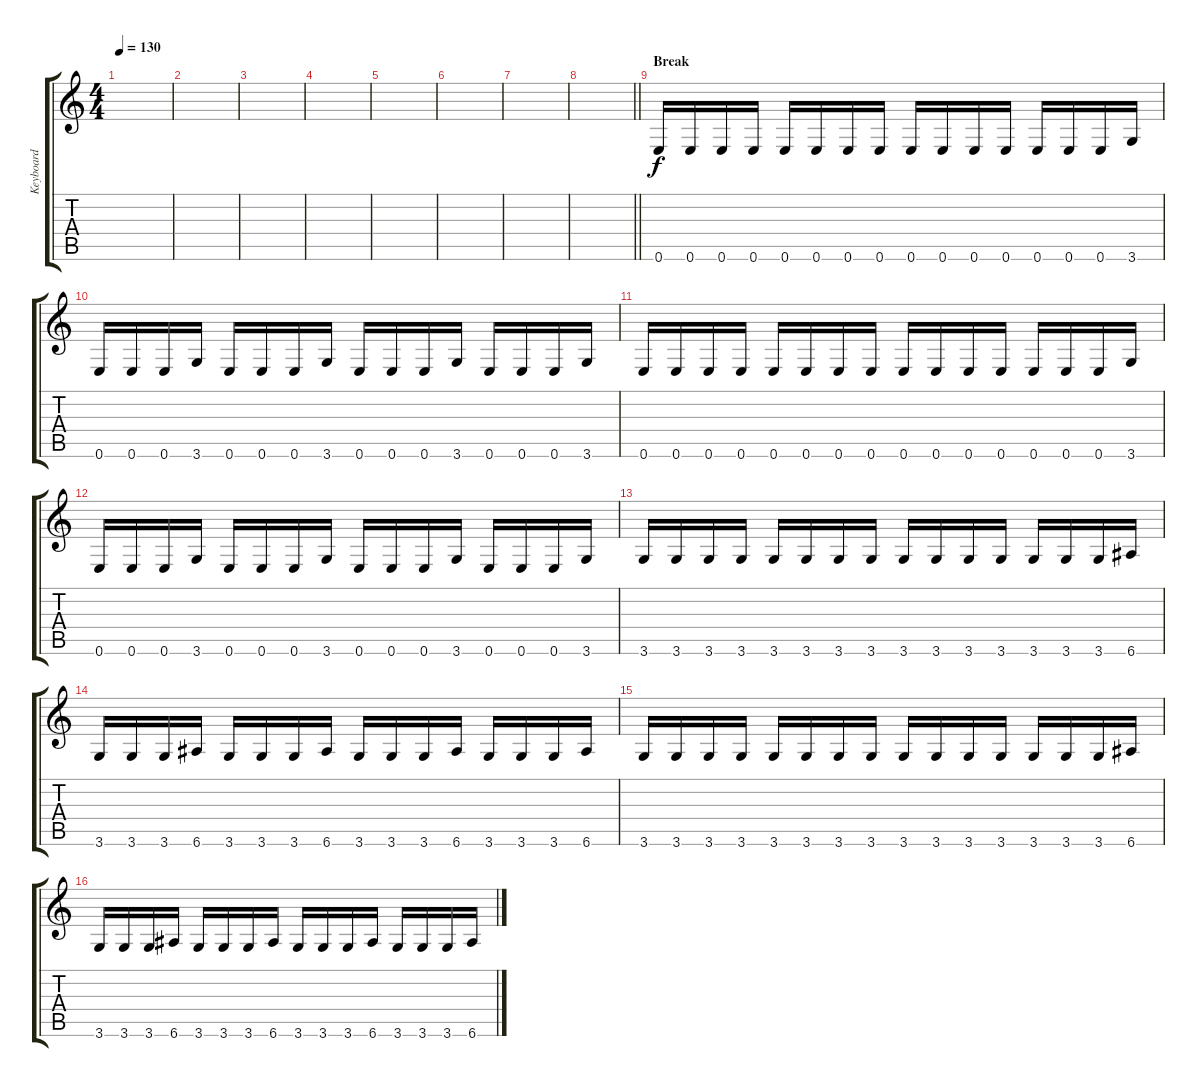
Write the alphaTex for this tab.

\track ("Keyboard" "Keyboard") {instrument synthbass1}
\staff {score tabs}
\tuning (E4 B3 G3 D3 A2 E2) {hide}
\ts (4 4)
\tempo 130
\clef g2
\ks c
|
|
|
|
|
|
|
\barLineRight lightlight
|
\section ("" "Break")
0.6.16{dy f volume 12 balance 6 instrument distortionguitar} 0.6.16 0.6.16 0.6.16 0.6.16 0.6.16 0.6.16 0.6.16 0.6.16 0.6.16 0.6.16 0.6.16 0.6.16 0.6.16 0.6.16 3.6.16 |
0.6.16{volume 10} 0.6.16 0.6.16 3.6.16 0.6.16{volume 8} 0.6.16 0.6.16 3.6.16 0.6.16{volume 6} 0.6.16 0.6.16 3.6.16 0.6.16{volume 5} 0.6.16 0.6.16 3.6.16 |
0.6.16{volume 12 balance 6 instrument distortionguitar} 0.6.16 0.6.16 0.6.16 0.6.16 0.6.16 0.6.16 0.6.16 0.6.16 0.6.16 0.6.16 0.6.16 0.6.16 0.6.16 0.6.16 3.6.16 |
0.6.16{volume 10} 0.6.16 0.6.16 3.6.16 0.6.16{volume 8} 0.6.16 0.6.16 3.6.16 0.6.16{volume 6} 0.6.16 0.6.16 3.6.16 0.6.16{volume 5} 0.6.16 0.6.16 3.6.16 |
3.6.16{volume 12 balance 6} 3.6.16 3.6.16 3.6.16 3.6.16 3.6.16 3.6.16 3.6.16 3.6.16 3.6.16 3.6.16 3.6.16 3.6.16 3.6.16 3.6.16 6.6.16 |
3.6.16{volume 10} 3.6.16 3.6.16 6.6.16 3.6.16{volume 8} 3.6.16 3.6.16 6.6.16 3.6.16{volume 6} 3.6.16 3.6.16 6.6.16 3.6.16{volume 5} 3.6.16 3.6.16 6.6.16 |
3.6.16{volume 12 balance 6} 3.6.16 3.6.16 3.6.16 3.6.16 3.6.16 3.6.16 3.6.16 3.6.16 3.6.16 3.6.16 3.6.16 3.6.16 3.6.16 3.6.16 6.6.16 |
3.6.16{volume 10} 3.6.16 3.6.16 6.6.16 3.6.16{volume 8} 3.6.16 3.6.16 6.6.16 3.6.16{volume 6} 3.6.16 3.6.16 6.6.16 3.6.16{volume 5} 3.6.16 3.6.16 6.6.16
